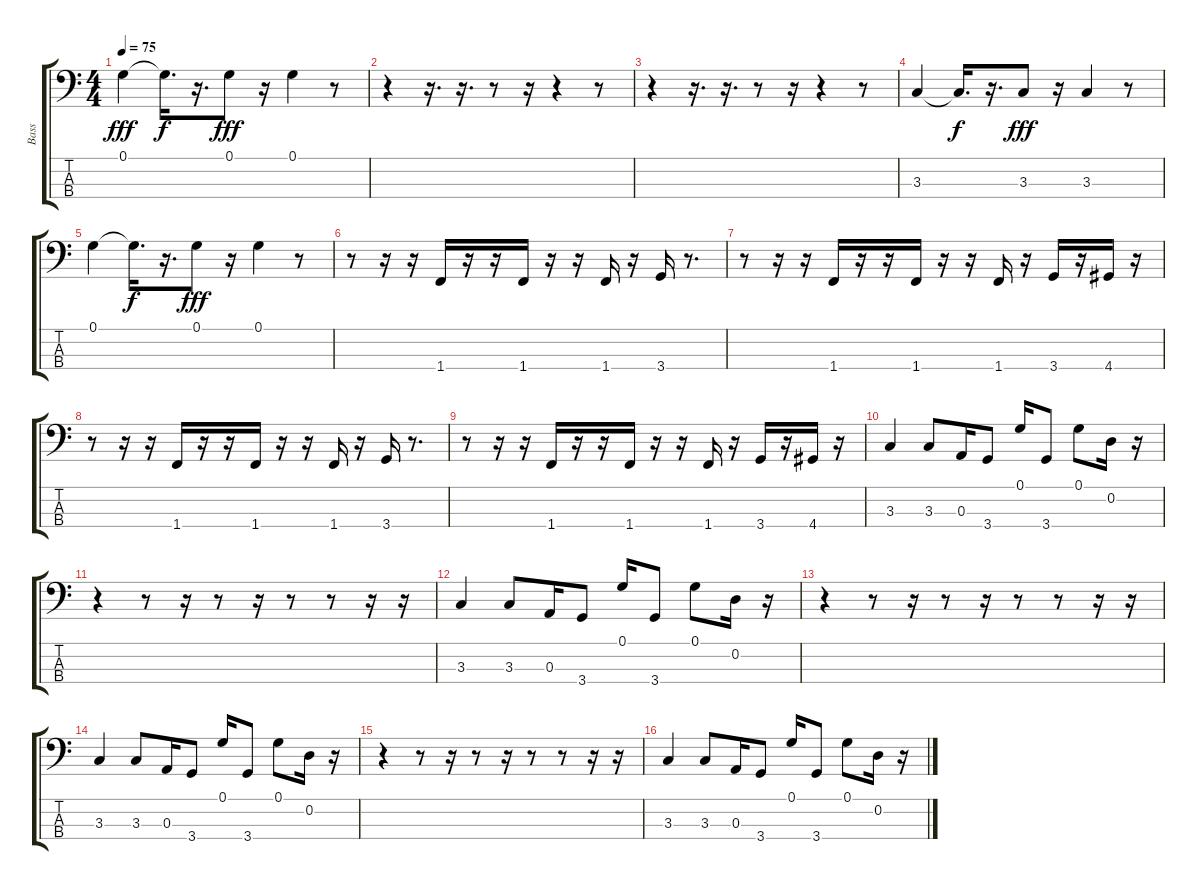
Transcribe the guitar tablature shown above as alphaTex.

\track ("Bass" "Bass") {instrument electricbassfinger}
\staff {score tabs}
\tuning (G2 D2 A1 E1) {hide}
\ts (4 4)
\tempo 75
\clef f4
\ks c
0.1.4{dy fff} 0.1{t}.16{d dy f} r.16{d} 0.1.8{dy fff} r.16 0.1.4 r.8 |
r.4{instrument electricbassfinger} r.16{d} r.16{d} r.8 r.16 r.4 r.8 |
r.4 r.16{d} r.16{d} r.8 r.16 r.4 r.8 |
3.3.4 3.3{t}.16{d dy f} r.16{d} 3.3.8{dy fff} r.16 3.3.4 r.8 |
0.1.4 0.1{t}.16{d dy f} r.16{d} 0.1.8{dy fff} r.16 0.1.4 r.8 |
r.8 r.16 r.16 1.4.16 r.16 r.16 1.4.16 r.16 r.16 1.4.16 r.16 3.4.16 r.8{d} |
r.8 r.16 r.16 1.4.16 r.16 r.16 1.4.16 r.16 r.16 1.4.16 r.16 3.4.16 r.16 4.4.16 r.16 |
r.8 r.16 r.16 1.4.16 r.16 r.16 1.4.16 r.16 r.16 1.4.16 r.16 3.4.16 r.8{d} |
r.8 r.16 r.16 1.4.16 r.16 r.16 1.4.16 r.16 r.16 1.4.16 r.16 3.4.16 r.16 4.4.16 r.16 |
3.3.4 3.3.8 0.3.16 3.4.8 0.1.16 3.4.8 0.1.8 0.2.16 r.16 |
r.4 r.8 r.16 r.8 r.16 r.8 r.8 r.16 r.16 |
3.3.4 3.3.8 0.3.16 3.4.8 0.1.16 3.4.8 0.1.8 0.2.16 r.16 |
r.4 r.8 r.16 r.8 r.16 r.8 r.8 r.16 r.16 |
3.3.4 3.3.8 0.3.16 3.4.8 0.1.16 3.4.8 0.1.8 0.2.16 r.16 |
r.4 r.8 r.16 r.8 r.16 r.8 r.8 r.16 r.16 |
3.3.4 3.3.8 0.3.16 3.4.8 0.1.16 3.4.8 0.1.8 0.2.16 r.16
